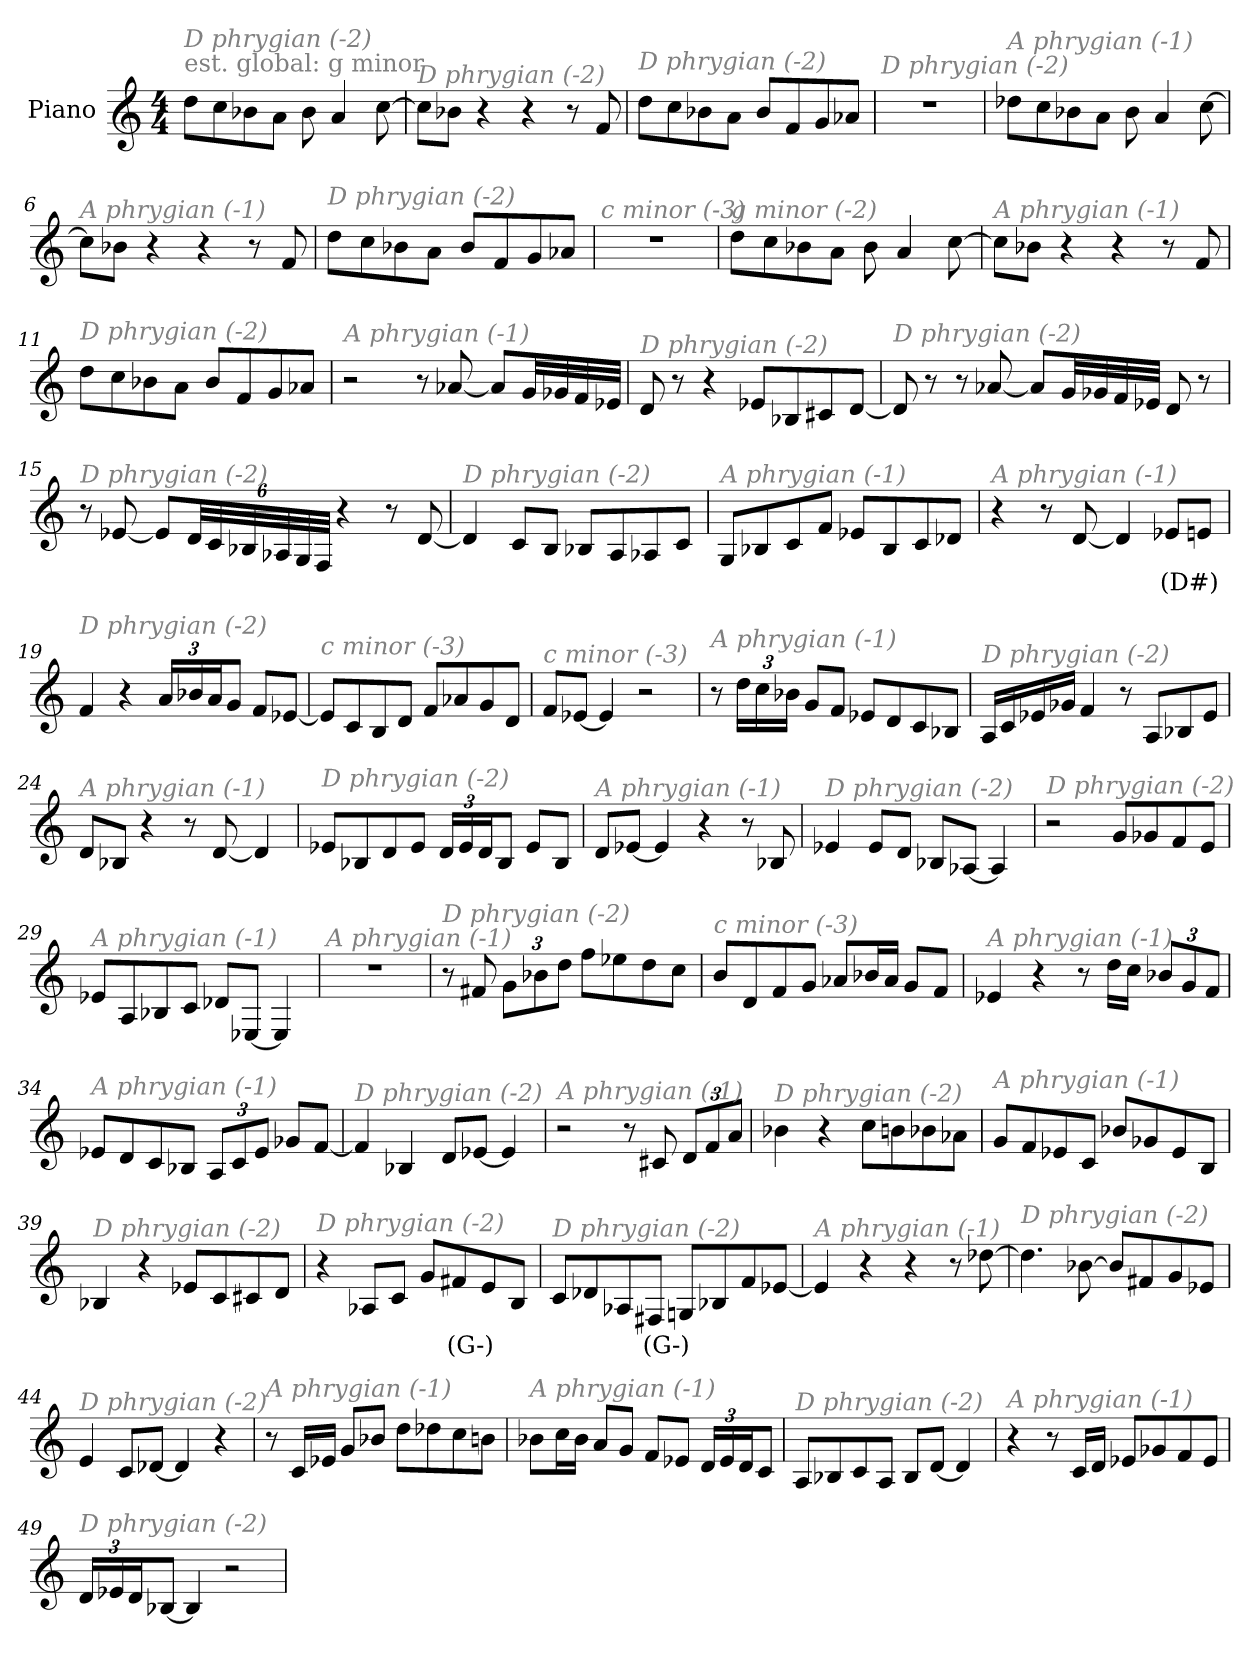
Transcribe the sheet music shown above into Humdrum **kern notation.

**kern	**text
*part1	*part1
*staff1	*staff1
*I"Piano	*
*I'Pno	*
*clefG2	*
*k[]	*
*M4/4	*
*MM230	*
=1	=1
!LO:TX:a:color=#808080:t=est. global&colon; g minor	!
!LO:TX:i:color=#808080:t=D phrygian (-2)	!
8dd\L	.
8cc\	.
8b-X\	.
8a\J	.
8b-\	.
4a/	.
[8cc\	.
=2	=2
!LO:TX:i:color=#808080:t=D phrygian (-2)	!
8cc\L]	.
8b-X\J	.
4r	.
4r	.
8r	.
8f/	.
=3	=3
!LO:TX:i:color=#808080:t=D phrygian (-2)	!
8dd\L	.
8cc\	.
8b-X\	.
8a\J	.
8b-/L	.
8f/	.
8g/	.
8a-X/J	.
=4	=4
!LO:TX:i:color=#808080:t=D phrygian (-2)	!
1r	.
=5	=5
!LO:TX:i:color=#808080:t=A phrygian (-1)	!
8dd-X\L	.
8cc\	.
8b-X\	.
8a\J	.
8b-\	.
4a/	.
[8cc\	.
!!LO:LB:g=z
=6	=6
!LO:TX:i:color=#808080:t=A phrygian (-1)	!
8cc\L]	.
8b-X\J	.
4r	.
4r	.
8r	.
8f/	.
=7	=7
!LO:TX:i:color=#808080:t=D phrygian (-2)	!
8dd\L	.
8cc\	.
8b-X\	.
8a\J	.
8b-/L	.
8f/	.
8g/	.
8a-X/J	.
=8	=8
!LO:TX:i:color=#808080:t=c minor (-3)	!
1r	.
=9	=9
!LO:TX:i:color=#808080:t=g minor (-2)	!
8dd\L	.
8cc\	.
8b-X\	.
8a\J	.
8b-\	.
4a/	.
[8cc\	.
=10	=10
!LO:TX:i:color=#808080:t=A phrygian (-1)	!
8cc\L]	.
8b-X\J	.
4r	.
4r	.
8r	.
8f/	.
!!LO:LB:g=z
=11	=11
!LO:TX:i:color=#808080:t=D phrygian (-2)	!
8dd\L	.
8cc\	.
8b-X\	.
8a\J	.
8b-/L	.
8f/	.
8g/	.
8a-X/J	.
=12	=12
!LO:TX:i:color=#808080:t=A phrygian (-1)	!
2r	.
8r	.
[8a-X/	.
8a-/L]	.
32g/LL	.
32g-X/	.
32f/	.
32e-X/JJJ	.
=13	=13
!LO:TX:i:color=#808080:t=D phrygian (-2)	!
8d/	.
8r	.
4r	.
8e-X/L	.
8B-X/	.
8c#X/	.
[8d/J	.
!!LO:LB:g=z
=14	=14
!LO:TX:i:color=#808080:t=D phrygian (-2)	!
8d/]	.
8r	.
8r	.
[8a-X/	.
8a-/L]	.
32g/LL	.
32g-X/	.
32f/	.
32e-X/JJJ	.
8d/	.
8r	.
=15	=15
!LO:TX:i:color=#808080:t=D phrygian (-2)	!
8r	.
[8e-X/	.
8e-/L]	.
*Xbrackettup	*
48d/LL	.
48c/	.
48B-X/	.
48A-X/	.
48G/	.
48F/JJJ	.
4r	.
8r	.
[8d/	.
=16	=16
!LO:TX:i:color=#808080:t=D phrygian (-2)	!
4d/]	.
8c/L	.
8B/J	.
8B-X/L	.
8A/	.
8A-X/	.
8c/J	.
!!LO:LB:g=z
=17	=17
!LO:TX:i:color=#808080:t=A phrygian (-1)	!
8G/L	.
8B-X/	.
8c/	.
8f/J	.
8e-X/L	.
8B-/	.
8c/	.
8d-X/J	.
=18	=18
!LO:TX:i:color=#808080:t=A phrygian (-1)	!
4r	.
8r	.
[8d/	.
4d/]	.
8e-Xi/L	(D#)
8e/J	.
=19	=19
!LO:TX:i:color=#808080:t=D phrygian (-2)	!
4f/	.
4r	.
24a/LL	.
24b-X/	.
24a/J	.
8g/J	.
8f/L	.
[8e-X/J	.
=20	=20
!LO:TX:i:color=#808080:t=c minor (-3)	!
8e-/L]	.
8c/	.
8B/	.
8d/J	.
8f/L	.
8a-X/	.
8g/	.
8d/J	.
!!LO:LB:g=z
=21	=21
!LO:TX:i:color=#808080:t=c minor (-3)	!
8f/L	.
[8e-X/J	.
4e-/]	.
2r	.
=22	=22
!LO:TX:i:color=#808080:t=A phrygian (-1)	!
8r	.
24dd\LL	.
24cc\	.
24b-X\JJ	.
8g/L	.
8f/J	.
8e-X/L	.
8d/	.
8c/	.
8B-X/J	.
=23	=23
!LO:TX:i:color=#808080:t=D phrygian (-2)	!
16A/LL	.
16c/	.
16e-X/	.
16g-X/JJ	.
4f/	.
8r	.
8A/L	.
8B-X/	.
8e-/J	.
=24	=24
!LO:TX:i:color=#808080:t=A phrygian (-1)	!
8d/L	.
8B-X/J	.
4r	.
8r	.
[8d/	.
4d/]	.
!!LO:LB:g=z
=25	=25
!LO:TX:i:color=#808080:t=D phrygian (-2)	!
8e-X/L	.
8B-X/	.
8d/	.
8e-/J	.
24d/LL	.
24e-/	.
24d/J	.
8B-/J	.
8e-/L	.
8B-/J	.
=26	=26
!LO:TX:i:color=#808080:t=A phrygian (-1)	!
8d/L	.
[8e-X/J	.
4e-/]	.
4r	.
8r	.
8B-X/	.
=27	=27
!LO:TX:i:color=#808080:t=D phrygian (-2)	!
4e-X/	.
8e-/L	.
8d/J	.
8B-X/L	.
[8A-X/J	.
4A-/]	.
=28	=28
!LO:TX:i:color=#808080:t=D phrygian (-2)	!
2r	.
8g/L	.
8g-X/	.
8f/	.
8e/J	.
!!LO:LB:g=z
=29	=29
!LO:TX:i:color=#808080:t=A phrygian (-1)	!
8e-X/L	.
8A/	.
8B-X/	.
8c/J	.
8d-X/L	.
[8E-X/J	.
4E-/]	.
=30	=30
!LO:TX:i:color=#808080:t=A phrygian (-1)	!
1r	.
=31	=31
!LO:TX:i:color=#808080:t=D phrygian (-2)	!
8r	.
8f#X/	.
12g\L	.
12b-X\	.
12dd\J	.
8ff\L	.
8ee-X\	.
8dd\	.
8cc\J	.
=32	=32
!LO:TX:i:color=#808080:t=c minor (-3)	!
8b/L	.
8d/	.
8f/	.
8g/J	.
8a-X/L	.
16b-X/L	.
16a-/JJ	.
8g/L	.
8f/J	.
!!LO:LB:g=z
=33	=33
!LO:TX:i:color=#808080:t=A phrygian (-1)	!
4e-X/	.
4r	.
8r	.
16dd\LL	.
16cc\JJ	.
12b-X/L	.
12g/	.
12f/J	.
=34	=34
!LO:TX:i:color=#808080:t=A phrygian (-1)	!
8e-X/L	.
8d/	.
8c/	.
8B-X/J	.
12A/L	.
12c/	.
12e-/J	.
8g-X/L	.
[8f/J	.
=35	=35
!LO:TX:i:color=#808080:t=D phrygian (-2)	!
4f/]	.
4B-X/	.
8d/L	.
[8e-X/J	.
4e-/]	.
=36	=36
!LO:TX:i:color=#808080:t=A phrygian (-1)	!
2r	.
8r	.
8c#X/	.
12d/L	.
12f/	.
12a/J	.
!!LO:LB:g=z
=37	=37
!LO:TX:i:color=#808080:t=D phrygian (-2)	!
4b-X\	.
4r	.
8cc\L	.
8bn\	.
8b-X\	.
8a-X\J	.
=38	=38
!LO:TX:i:color=#808080:t=A phrygian (-1)	!
8g/L	.
8f/	.
8e-X/	.
8c/J	.
8b-X/L	.
8g-X/	.
8e-/	.
8B/J	.
=39	=39
!LO:TX:i:color=#808080:t=D phrygian (-2)	!
4B-X/	.
4r	.
8e-X/L	.
8c/	.
8c#X/	.
8d/J	.
=40	=40
!LO:TX:i:color=#808080:t=D phrygian (-2)	!
4r	.
8A-X/L	.
8c/J	.
8g/L	.
8f#Xj/	(G-)
8e/	.
8B/J	.
!!LO:PB:g=z
=41	=41
!LO:TX:i:color=#808080:t=D phrygian (-2)	!
8c/L	.
8d-X/	.
8A-X/	.
8F#Xi/J	(G-)
8Gn/L	.
8B-X/	.
8f/	.
[8e-X/J	.
=42	=42
!LO:TX:i:color=#808080:t=A phrygian (-1)	!
4e-/]	.
4r	.
4r	.
8r	.
[8dd-X\	.
=43	=43
!LO:TX:i:color=#808080:t=D phrygian (-2)	!
4.dd-\]	.
[8b-X\	.
8b-/L]	.
8f#X/	.
8g/	.
8e-X/J	.
=44	=44
!LO:TX:i:color=#808080:t=D phrygian (-2)	!
4e/	.
8c/L	.
[8d-X/J	.
4d-/]	.
4r	.
!!LO:LB:g=z
=45	=45
!LO:TX:i:color=#808080:t=A phrygian (-1)	!
8r	.
16c/LL	.
16e-X/JJ	.
8g/L	.
8b-X/J	.
8dd\L	.
8dd-X\	.
8cc\	.
8bn\J	.
=46	=46
!LO:TX:i:color=#808080:t=A phrygian (-1)	!
8b-X\L	.
16cc\L	.
16b-\JJ	.
8a/L	.
8g/J	.
8f/L	.
8e-X/J	.
24d/LL	.
24e-/	.
24d/J	.
8c/J	.
=47	=47
!LO:TX:i:color=#808080:t=D phrygian (-2)	!
8A/L	.
8B-X/	.
8c/	.
8A/J	.
8B-/L	.
[8d/J	.
4d/]	.
=48	=48
!LO:TX:i:color=#808080:t=A phrygian (-1)	!
4r	.
8r	.
16c/LL	.
16d/JJ	.
8e-X/L	.
8g-X/	.
8f/	.
8e-/J	.
!!LO:LB:g=z
=49	=49
!LO:TX:i:color=#808080:t=D phrygian (-2)	!
24d/LL	.
24e-X/	.
24d/J	.
[8B-X/J	.
4B-/]	.
2r	.
=	=
*-	*-
